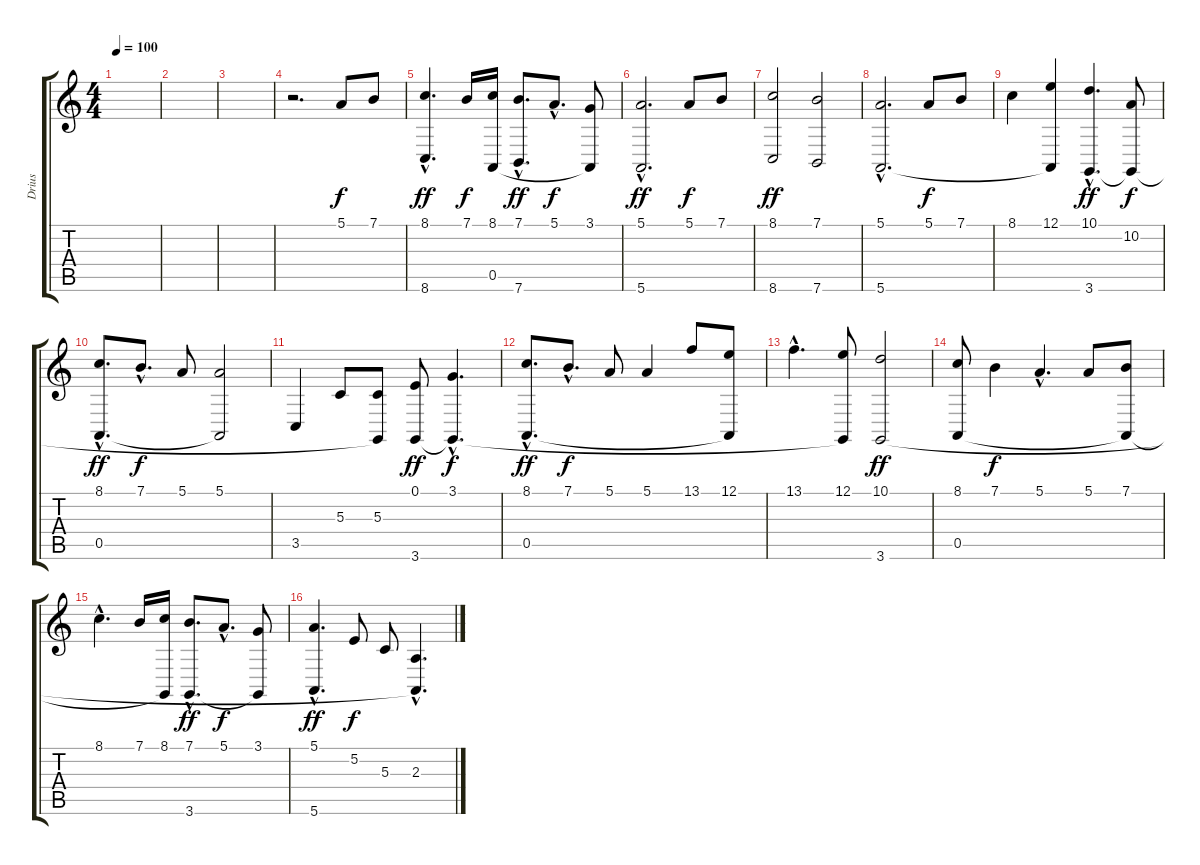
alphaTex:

\track ("Drius" "Drius") {instrument acousticgrandpiano}
\staff {score tabs}
\tuning (E4 B3 G3 D3 A2 E2) {hide}
\ts (4 4)
\tempo 100
\clef g2
\ks c
|
|
|
r.2{d} 5.1.8 7.1.8 |
(8.1{hac} 8.6{hac}).4{d dy ff} 7.1.16{dy f} (8.1 0.5).16 (7.1{hac} 7.6{hac}).8{d dy ff} 5.1{hac}.8{d dy f} (3.1 0.5{t}).8 |
(5.1{hac} 5.6{hac}).2{d dy ff} 5.1.8{dy f} 7.1.8 |
(8.1 8.6).2{dy ff} (7.1 7.6).2 |
(5.1{hac} 5.6{hac}).2{d} 5.1.8{dy f} 7.1.8 |
8.1.4 (12.1 5.6{t}).4 (10.1{hac} 3.6{hac}).4{d dy ff} (10.2 3.6{t}).8{dy f} |
(8.1{hac} 0.5{hac}).8{d dy ff} 7.1{hac}.8{d dy f} 5.1.8 (5.1 0.5{t}).2 |
3.5.4 5.3.8 (5.3 3.6{t}).8 (0.1 3.6).8{dy ff} (3.1{hac} 3.6{hac t}).4{d dy f} |
(8.1{hac} 0.5{hac}).8{d dy ff} 7.1{hac}.8{d dy f} 5.1.8 5.1.4 13.1.8 (12.1 0.5{t}).8 |
13.1{hac}.4{d} (12.1 3.6{t}).8 (10.1 3.6).2{dy ff} |
(8.1 0.5).8 7.1.4{dy f} 5.1{hac}.4{d} 5.1.8 (7.1 0.5{t}).8 |
8.1{hac}.4{d} 7.1.16 (8.1 3.6{t}).16 (7.1{hac} 3.6{hac}).8{d dy ff} 5.1{hac}.8{d dy f} (3.1 3.6{t}).8 |
(5.1{hac} 5.6{hac}).4{d dy ff} 5.2.8{dy f} 5.3.8 (2.3{hac} 0.5{hac t}).4{d}
